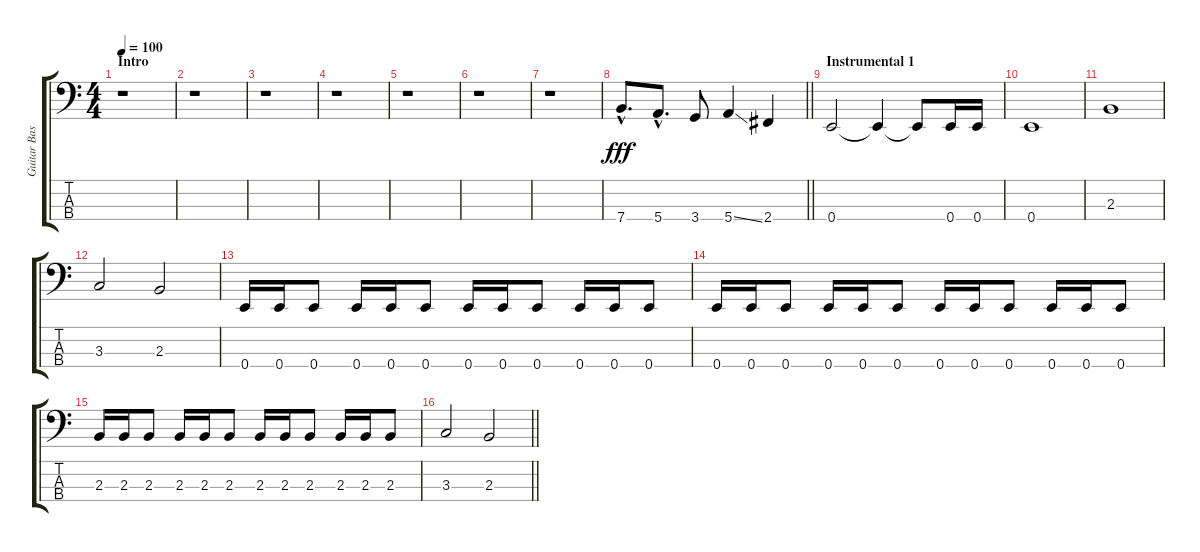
\track ("Guitar Bass" "Guitar Bas") {instrument electricbassfinger}
\staff {score tabs}
\tuning (G2 D2 A1 E1) {hide}
\ts (4 4)
\section ("" "Intro")
\tempo 100
\clef f4
\ks c
r.1{dy fff instrument electricbassfinger} |
r.1 |
r.1 |
r.1 |
r.1 |
r.1 |
r.1 |
\barLineRight lightlight
7.4{hac}.8{d} 5.4{hac}.8{d} 3.4.8 5.4{ss}.4 2.4.4 |
\section ("" "Instrumental 1")
0.4.2 0.4{t}.4 0.4{t}.8 0.4.16 0.4.16 |
0.4.1 |
2.3.1 |
3.3.2 2.3.2 |
0.4.16 0.4.16 0.4.8 0.4.16 0.4.16 0.4.8 0.4.16 0.4.16 0.4.8 0.4.16 0.4.16 0.4.8 |
0.4.16 0.4.16 0.4.8 0.4.16 0.4.16 0.4.8 0.4.16 0.4.16 0.4.8 0.4.16 0.4.16 0.4.8 |
2.3.16 2.3.16 2.3.8 2.3.16 2.3.16 2.3.8 2.3.16 2.3.16 2.3.8 2.3.16 2.3.16 2.3.8 |
\barLineRight lightlight
3.3.2 2.3.2
